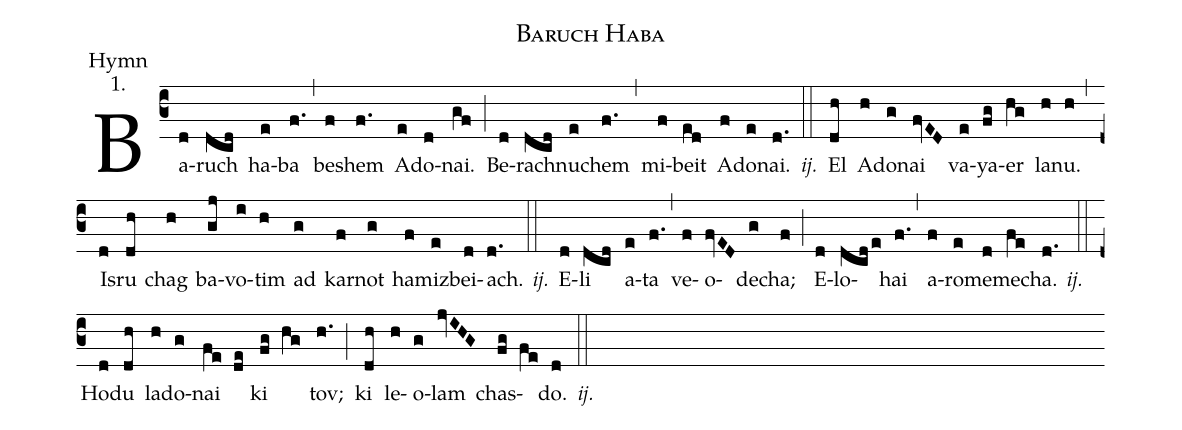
name:Baruch Haba;
mode: 1;
annotation: Hymn;
annotation: 1.;
%%
Ba(d)ruch(dcd) ha(e)ba(f.) (,)
be(f)shem(f.) A(e)do(d)nai.(gf) (;)
Be(d)rach(dcd)nu(e)chem(f.) (,)
mi(f)beit(ed) A(f)do(e)nai.(d.) <i>ij.</i>(::)

El(dh) A(h)do(g)nai(fvED) va(e)ya(fg)er(hg) la(h)nu.(h) (,)
Is(d)ru(dh) chag(h) ba(gj)vo(i)tim(h)
ad(g) kar(f)not(g) ha(f)miz(e)bei(d)ach.(d.) <i>ij.</i>(::)

E(d)li(dcd) a(e)ta(f.) (,)
ve(f)o(fvED)de(g)cha;(f) (;)
E(d)lo(dcde)hai(f.) (,)
a(f)ro(e)me(d)me(fe)cha.(d.) <i>ij.</i>(::)

Ho(d)du(dh) la(h)do(g)nai(fe de) ki(fg hg) tov;(h.) (;)
ki(dh) le(h)o(g)lam(jvIHG) chas(fg fe)do.(d) <i>ij.</i>(::)
